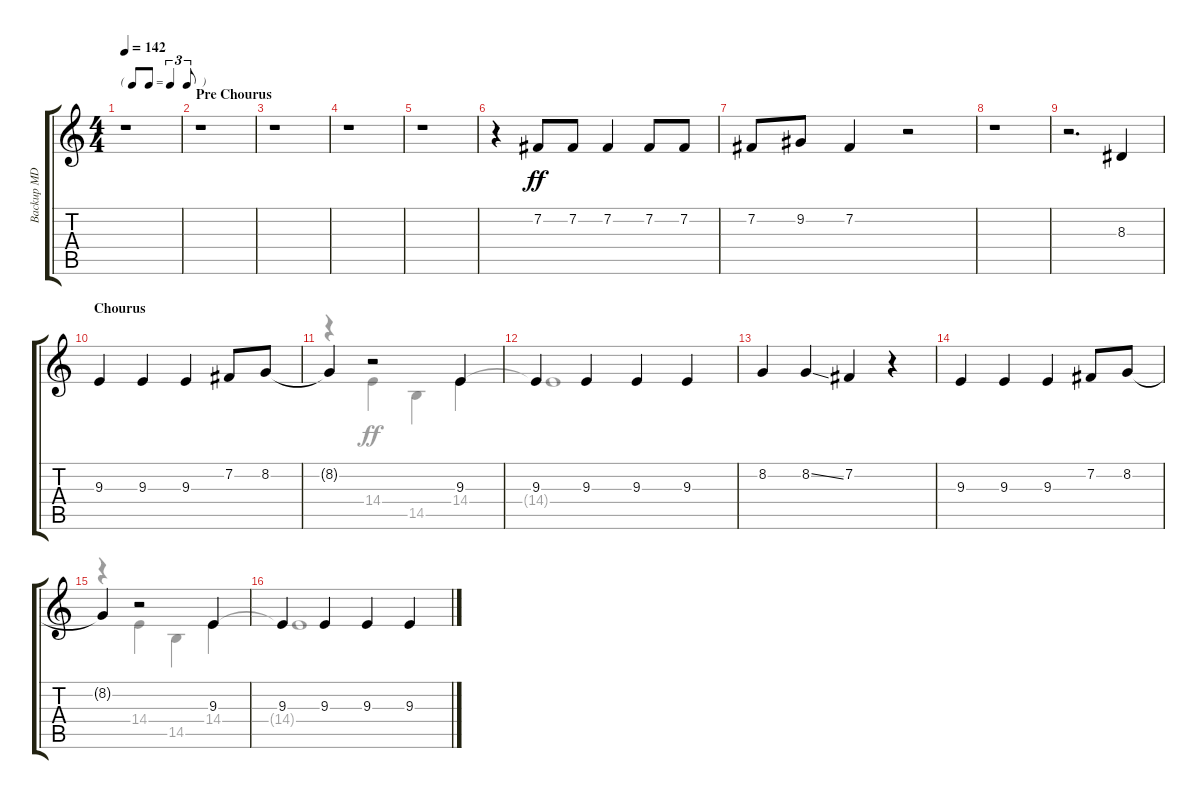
\track ("Backup MD" "Backup MD") {instrument synthvoice}
\staff {score tabs}
\tuning (E4 B3 G3 D3 A2 E2) {hide}
\voice
\ts (4 4)
\tf triplet8th
\tempo 142
\clef g2
\ks c
r.1{dy ff} |
\section ("" "Pre Chourus")
r.1 |
r.1 |
r.1 |
r.1 |
r.4 7.2.8 7.2.8 7.2.4 7.2.8 7.2.8 |
7.2.8 9.2.8 7.2.4 r.2 |
r.1 |
r.2{d} 8.3.4 |
\section ("" "Chourus")
9.3.4 9.3.4 9.3.4 7.2.8 8.2.8 |
8.2{t}.4 r.2 9.3.4 |
9.3.4 9.3.4 9.3.4 9.3.4 |
8.2.4 8.2{ss}.4 7.2.4 r.4 |
9.3.4 9.3.4 9.3.4 7.2.8 8.2.8 |
8.2{t}.4 r.2 9.3.4 |
9.3.4 9.3.4 9.3.4 9.3.4
\voice
\clef g2
\ottava regular
\simile none
\ks c
|
|
|
|
|
|
|
|
|
|
r.4 14.4.4 14.5.4 14.4.4 |
14.4{t}.1 |
|
|
r.4 14.4.4 14.5.4 14.4.4 |
14.4{t}.1
